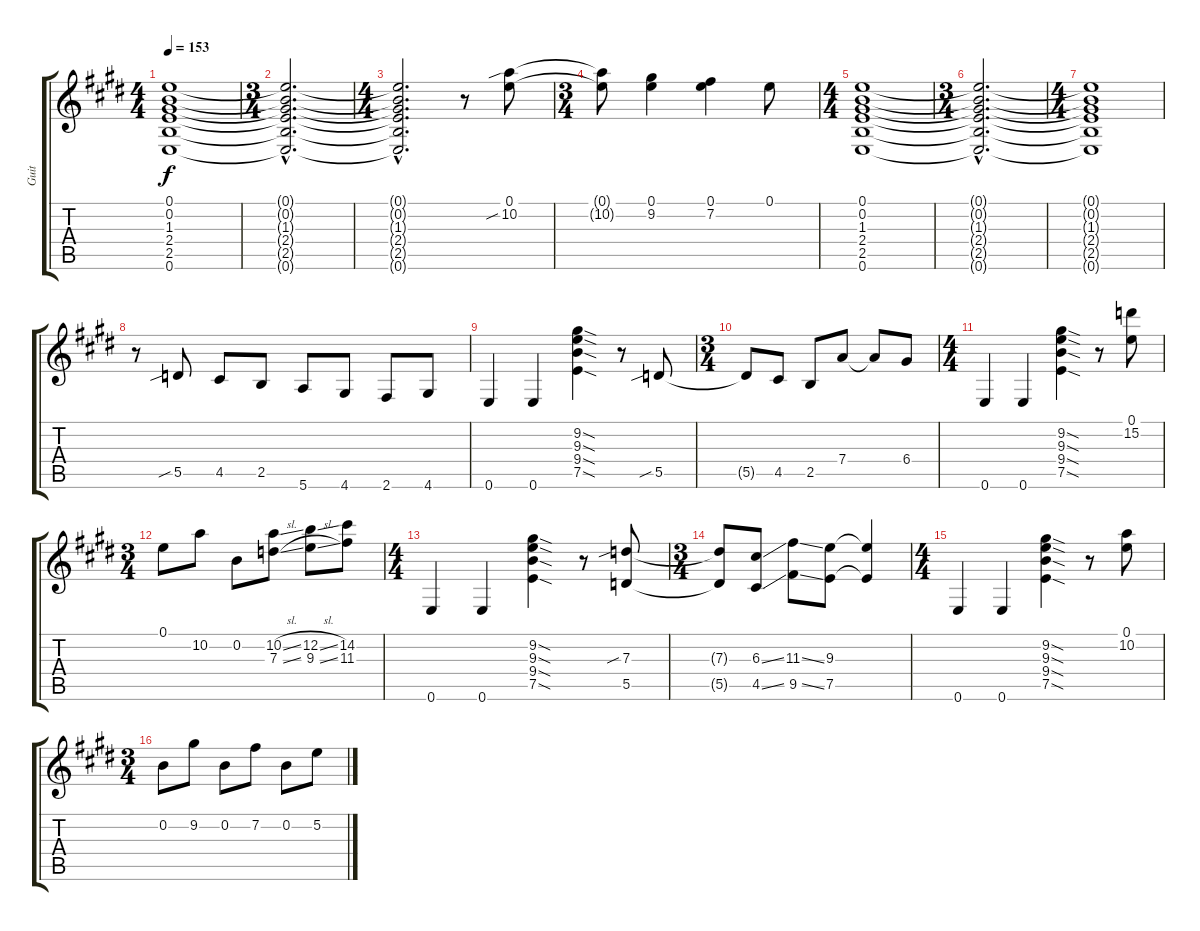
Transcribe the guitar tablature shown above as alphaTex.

\track ("Guit" "Guit") {instrument distortionguitar}
\staff {score tabs}
\tuning (E4 B3 G3 D3 A2 E2) {hide}
\ts (4 4)
\tempo 153
\clef g2
\ks e
(0.1 0.2 1.3 2.4 2.5 0.6).1{dy f} |
\ts (3 4)
(0.1{hac t} 0.2{hac t} 1.3{hac t} 2.4{hac t} 2.5{hac t} 0.6{hac t}).2{d} |
\ts (4 4)
(0.1{hac t} 0.2{hac t} 1.3{hac t} 2.4{hac t} 2.5{hac t} 0.6{hac t}).2{d} r.8 (0.1 10.2{sib}).8 |
\ts (3 4)
(0.1{t} 10.2{t}).8 (0.1 9.2).4 (0.1 7.2).4 0.1.8 |
\ts (4 4)
(0.1 0.2 1.3 2.4 2.5 0.6).1 |
\ts (3 4)
(0.1{hac t} 0.2{hac t} 1.3{hac t} 2.4{hac t} 2.5{hac t} 0.6{hac t}).2{d} |
\ts (4 4)
(0.1{t} 0.2{t} 1.3{t} 2.4{t} 2.5{t} 0.6{t}).1 |
r.8 5.5{sib}.8 4.5.8 2.5.8 5.6.8 4.6.8 2.6.8 4.6.8 |
0.6.4 0.6.4 (9.2{sod} 9.3{sod} 9.4{sod} 7.5{sod}).4 r.8 5.5{sib}.8 |
\ts (3 4)
5.5{t}.8 4.5.8 2.5.8 7.4.8 7.4{t}.8 6.4.8 |
\ts (4 4)
0.6.4 0.6.4 (9.2{sod} 9.3{sod} 9.4{sod} 7.5{sod}).4 r.8 (0.1 15.2).8 |
\ts (3 4)
0.1.8 10.2.8 0.2.8 (10.2{sl} 7.3{sl}).8 (12.2{sl} 9.3{sl}).8 (14.2 11.3).8 |
\ts (4 4)
0.6.4 0.6.4 (9.2{sod} 9.3{sod} 9.4{sod} 7.5{sod}).4 r.8 (7.3{sib} 5.5).8 |
\ts (3 4)
(7.3{t} 5.5{t}).8 (6.3{ss} 4.5{ss}).8 (11.3{ss} 9.5{ss}).8 (9.3 7.5).8 (9.3{t} 7.5{t}).4 |
\ts (4 4)
0.6.4 0.6.4 (9.2{sod} 9.3{sod} 9.4{sod} 7.5{sod}).4 r.8 (0.1 10.2).8 |
\ts (3 4)
0.2.8 9.2.8 0.2.8 7.2.8 0.2.8 5.2.8
